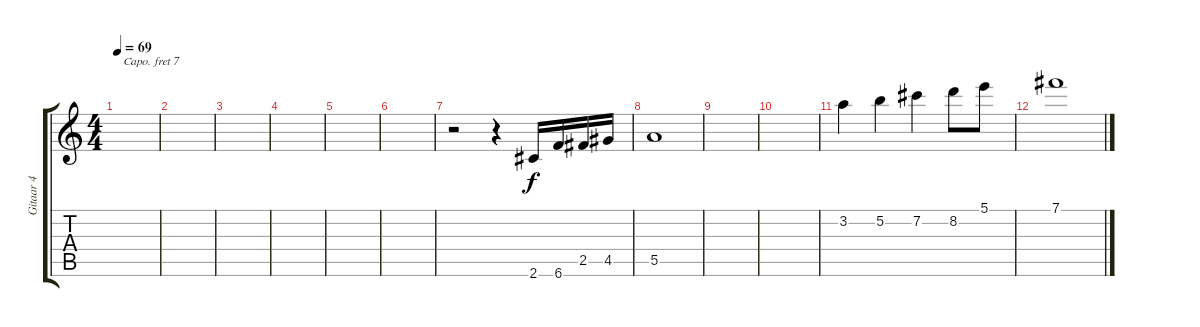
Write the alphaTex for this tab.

\track ("Gitaar 4" "Gitaar 4") {instrument acousticguitarnylon}
\staff {score tabs}
\capo 7
\tuning (E4 B3 G3 D3 A2 E2) {hide}
\ts (4 4)
\tempo 69
\clef g2
\ks c
|
|
|
|
|
|
r.2 r.4 2.6.16 6.6.16 2.5.16 4.5.16 |
5.5.1 |
|
|
3.2.4 5.2.4 7.2.4 8.2.8 5.1.8 |
7.1.1
